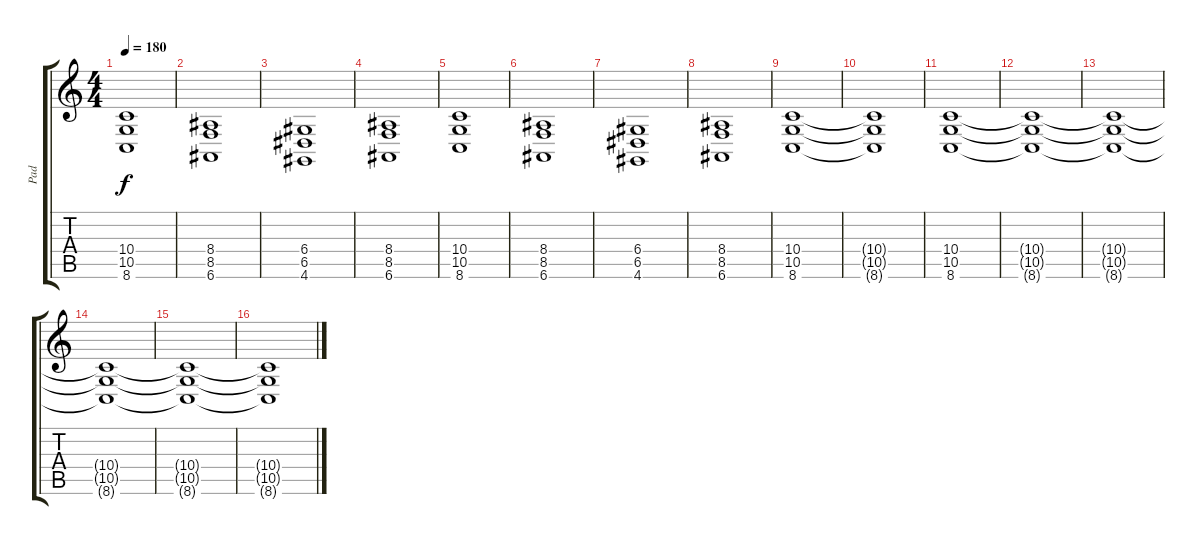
\track ("Pad" "Pad") {instrument lead1square}
\staff {score tabs}
\tuning (E4 B3 G3 D3 A2 E2) {hide}
\ts (4 4)
\tempo 180
\clef g2
\ks c
(10.4 10.5 8.6).1{dy f} |
(8.4 8.5 6.6).1 |
(6.4 6.5 4.6).1 |
(8.4 8.5 6.6).1 |
(10.4 10.5 8.6).1 |
(8.4 8.5 6.6).1 |
(6.4 6.5 4.6).1 |
(8.4 8.5 6.6).1 |
(10.4 10.5 8.6).1 |
(10.4{t} 10.5{t} 8.6{t}).1 |
(10.4 10.5 8.6).1 |
(10.4{t} 10.5{t} 8.6{t}).1 |
(10.4{t} 10.5{t} 8.6{t}).1 |
(10.4{t} 10.5{t} 8.6{t}).1 |
(10.4{t} 10.5{t} 8.6{t}).1 |
(10.4{t} 10.5{t} 8.6{t}).1
